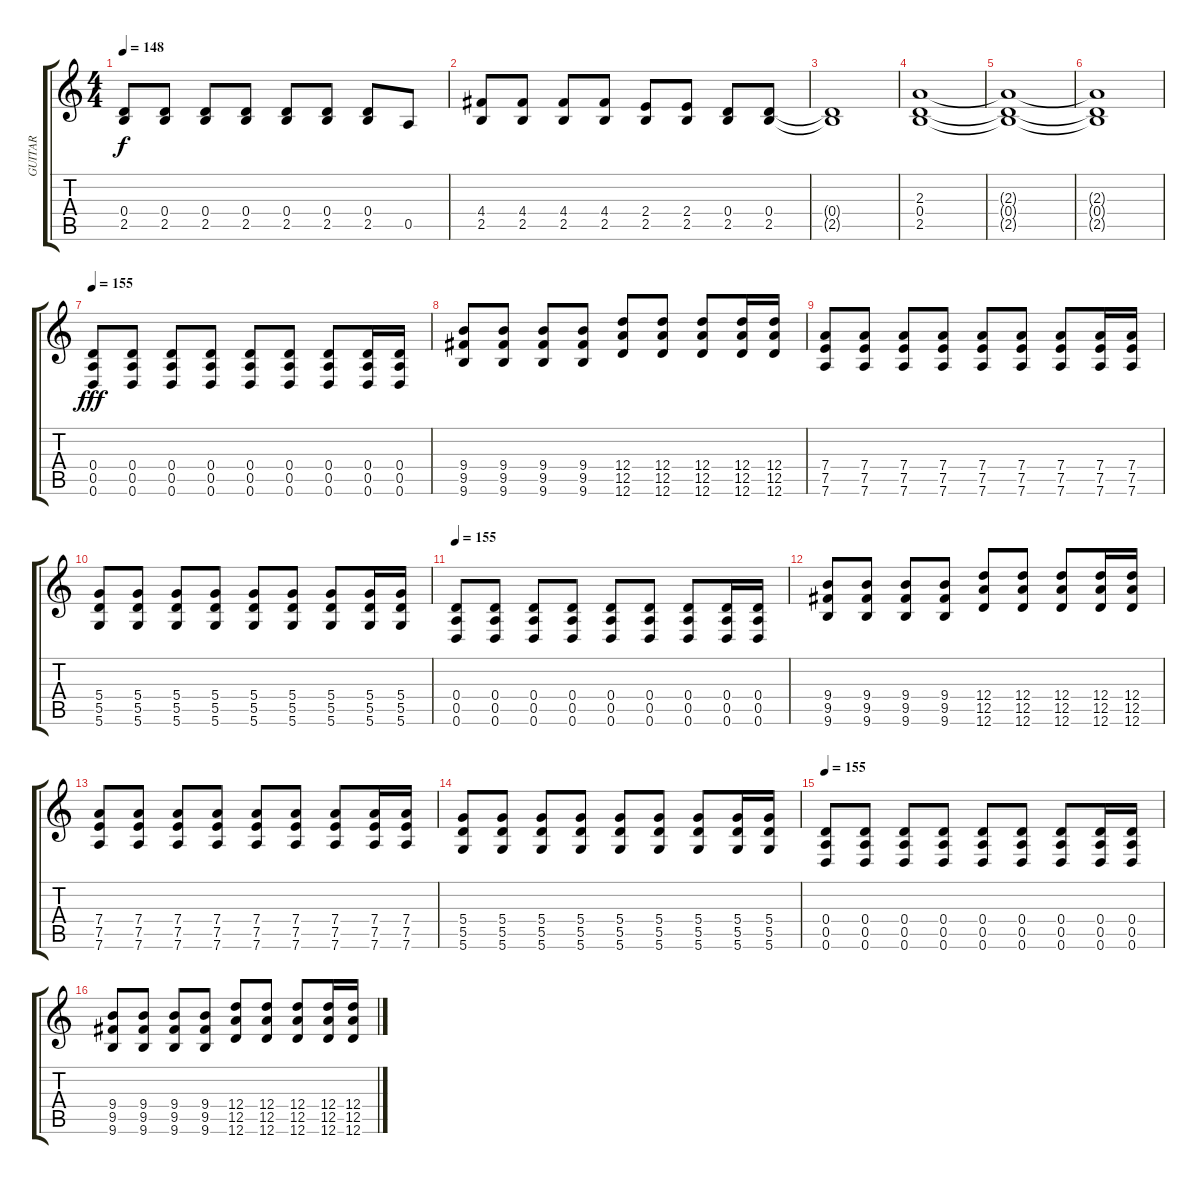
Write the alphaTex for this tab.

\track ("GUITAR" "GUITAR") {instrument electricguitarclean}
\staff {score tabs}
\tuning (E4 B3 G3 D3 A2 D2) {hide}
\ts (4 4)
\tempo 148
\clef g2
\ks c
(0.4 2.5).8{dy f} (0.4 2.5).8 (0.4 2.5).8 (0.4 2.5).8 (0.4 2.5).8 (0.4 2.5).8 (0.4 2.5).8 0.5.8 |
(4.4 2.5).8 (4.4 2.5).8 (4.4 2.5).8 (4.4 2.5).8 (2.4 2.5).8 (2.4 2.5).8 (0.4 2.5).8 (0.4 2.5).8 |
(0.4{t} 2.5{t}).1 |
(2.3 0.4 2.5).1 |
(2.3{t} 0.4{t} 2.5{t}).1 |
(2.3{t} 0.4{t} 2.5{t}).1 |
\tempo 155
(0.4 0.5 0.6).8{dy fff instrument distortionguitar} (0.4 0.5 0.6).8 (0.4 0.5 0.6).8 (0.4 0.5 0.6).8 (0.4 0.5 0.6).8 (0.4 0.5 0.6).8 (0.4 0.5 0.6).8 (0.4 0.5 0.6).16 (0.4 0.5 0.6).16 |
(9.4 9.5 9.6).8 (9.4 9.5 9.6).8 (9.4 9.5 9.6).8 (9.4 9.5 9.6).8 (12.4 12.5 12.6).8 (12.4 12.5 12.6).8 (12.4 12.5 12.6).8 (12.4 12.5 12.6).16 (12.4 12.5 12.6).16 |
(7.4 7.5 7.6).8 (7.4 7.5 7.6).8 (7.4 7.5 7.6).8 (7.4 7.5 7.6).8 (7.4 7.5 7.6).8 (7.4 7.5 7.6).8 (7.4 7.5 7.6).8 (7.4 7.5 7.6).16 (7.4 7.5 7.6).16 |
(5.4 5.5 5.6).8 (5.4 5.5 5.6).8 (5.4 5.5 5.6).8 (5.4 5.5 5.6).8 (5.4 5.5 5.6).8 (5.4 5.5 5.6).8 (5.4 5.5 5.6).8 (5.4 5.5 5.6).16 (5.4 5.5 5.6).16 |
\tempo 155
(0.4 0.5 0.6).8{instrument distortionguitar} (0.4 0.5 0.6).8 (0.4 0.5 0.6).8 (0.4 0.5 0.6).8 (0.4 0.5 0.6).8 (0.4 0.5 0.6).8 (0.4 0.5 0.6).8 (0.4 0.5 0.6).16 (0.4 0.5 0.6).16 |
(9.4 9.5 9.6).8 (9.4 9.5 9.6).8 (9.4 9.5 9.6).8 (9.4 9.5 9.6).8 (12.4 12.5 12.6).8 (12.4 12.5 12.6).8 (12.4 12.5 12.6).8 (12.4 12.5 12.6).16 (12.4 12.5 12.6).16 |
(7.4 7.5 7.6).8 (7.4 7.5 7.6).8 (7.4 7.5 7.6).8 (7.4 7.5 7.6).8 (7.4 7.5 7.6).8 (7.4 7.5 7.6).8 (7.4 7.5 7.6).8 (7.4 7.5 7.6).16 (7.4 7.5 7.6).16 |
(5.4 5.5 5.6).8 (5.4 5.5 5.6).8 (5.4 5.5 5.6).8 (5.4 5.5 5.6).8 (5.4 5.5 5.6).8 (5.4 5.5 5.6).8 (5.4 5.5 5.6).8 (5.4 5.5 5.6).16 (5.4 5.5 5.6).16 |
\tempo 155
(0.4 0.5 0.6).8{instrument distortionguitar} (0.4 0.5 0.6).8 (0.4 0.5 0.6).8 (0.4 0.5 0.6).8 (0.4 0.5 0.6).8 (0.4 0.5 0.6).8 (0.4 0.5 0.6).8 (0.4 0.5 0.6).16 (0.4 0.5 0.6).16 |
(9.4 9.5 9.6).8 (9.4 9.5 9.6).8 (9.4 9.5 9.6).8 (9.4 9.5 9.6).8 (12.4 12.5 12.6).8 (12.4 12.5 12.6).8 (12.4 12.5 12.6).8 (12.4 12.5 12.6).16 (12.4 12.5 12.6).16
